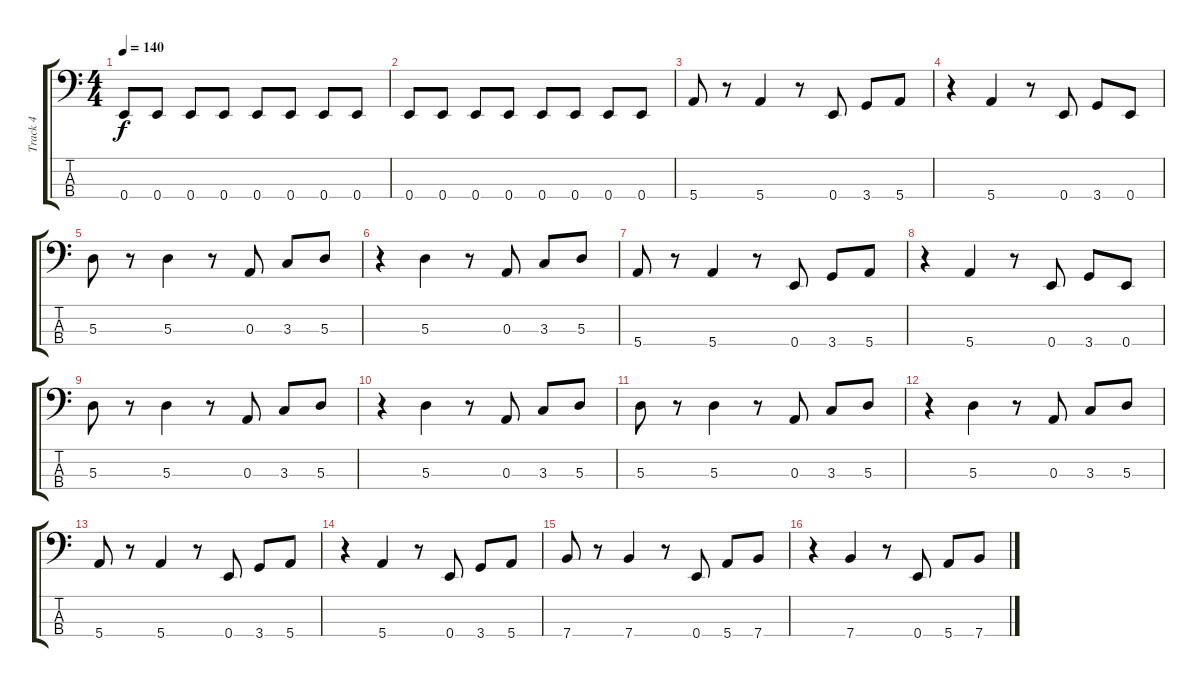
\track ("Track 4" "Track 4") {instrument electricbassfinger}
\staff {score tabs}
\tuning (G2 D2 A1 E1) {hide}
\ts (4 4)
\tempo 140
\clef f4
\ks c
0.4.8{dy f} 0.4.8 0.4.8 0.4.8 0.4.8 0.4.8 0.4.8 0.4.8 |
0.4.8 0.4.8 0.4.8 0.4.8 0.4.8 0.4.8 0.4.8 0.4.8 |
5.4.8 r.8 5.4.4 r.8 0.4.8 3.4.8 5.4.8 |
r.4 5.4.4 r.8 0.4.8 3.4.8 0.4.8 |
5.3.8 r.8 5.3.4 r.8 0.3.8 3.3.8 5.3.8 |
r.4 5.3.4 r.8 0.3.8 3.3.8 5.3.8 |
5.4.8 r.8 5.4.4 r.8 0.4.8 3.4.8 5.4.8 |
r.4 5.4.4 r.8 0.4.8 3.4.8 0.4.8 |
5.3.8 r.8 5.3.4 r.8 0.3.8 3.3.8 5.3.8 |
r.4 5.3.4 r.8 0.3.8 3.3.8 5.3.8 |
5.3.8 r.8 5.3.4 r.8 0.3.8 3.3.8 5.3.8 |
r.4 5.3.4 r.8 0.3.8 3.3.8 5.3.8 |
5.4.8 r.8 5.4.4 r.8 0.4.8 3.4.8 5.4.8 |
r.4 5.4.4 r.8 0.4.8 3.4.8 5.4.8 |
7.4.8 r.8 7.4.4 r.8 0.4.8 5.4.8 7.4.8 |
r.4 7.4.4 r.8 0.4.8 5.4.8 7.4.8
